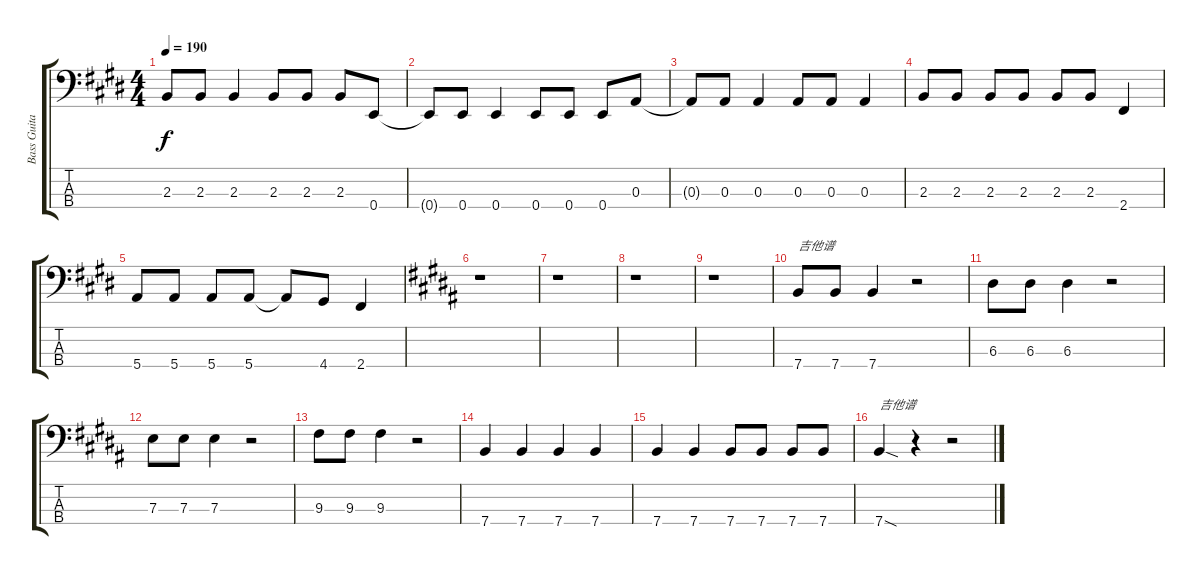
\track ("Bass Guitar" "Bass Guita") {instrument electricbassfinger}
\staff {score tabs}
\tuning (G2 D2 A1 E1) {hide}
\ts (4 4)
\tempo 190
\clef f4
\ks e
2.3{t}.8{dy f} 2.3.8 2.3.4 2.3.8 2.3.8 2.3.8 0.4.8 |
0.4{t}.8 0.4.8 0.4.4 0.4.8 0.4.8 0.4.8 0.3.8 |
0.3{t}.8 0.3.8 0.3.4 0.3.8 0.3.8 0.3.4 |
2.3.8 2.3.8 2.3.8 2.3.8 2.3.8 2.3.8 2.4.4 |
5.4.8 5.4.8 5.4.8 5.4.8 5.4{t}.8 4.4.8 2.4.4 |
\ks b
r.1 |
r.1 |
r.1 |
r.1 |
7.4.8{txt "吉他谱"} 7.4.8 7.4.4 r.2 |
6.3.8 6.3.8 6.3.4 r.2 |
7.3.8 7.3.8 7.3.4 r.2 |
9.3.8 9.3.8 9.3.4 r.2 |
7.4.4 7.4.4 7.4.4 7.4.4 |
7.4.4 7.4.4 7.4.8 7.4.8 7.4.8 7.4.8 |
7.4{sod}.4{txt "吉他谱"} r.4 r.2
